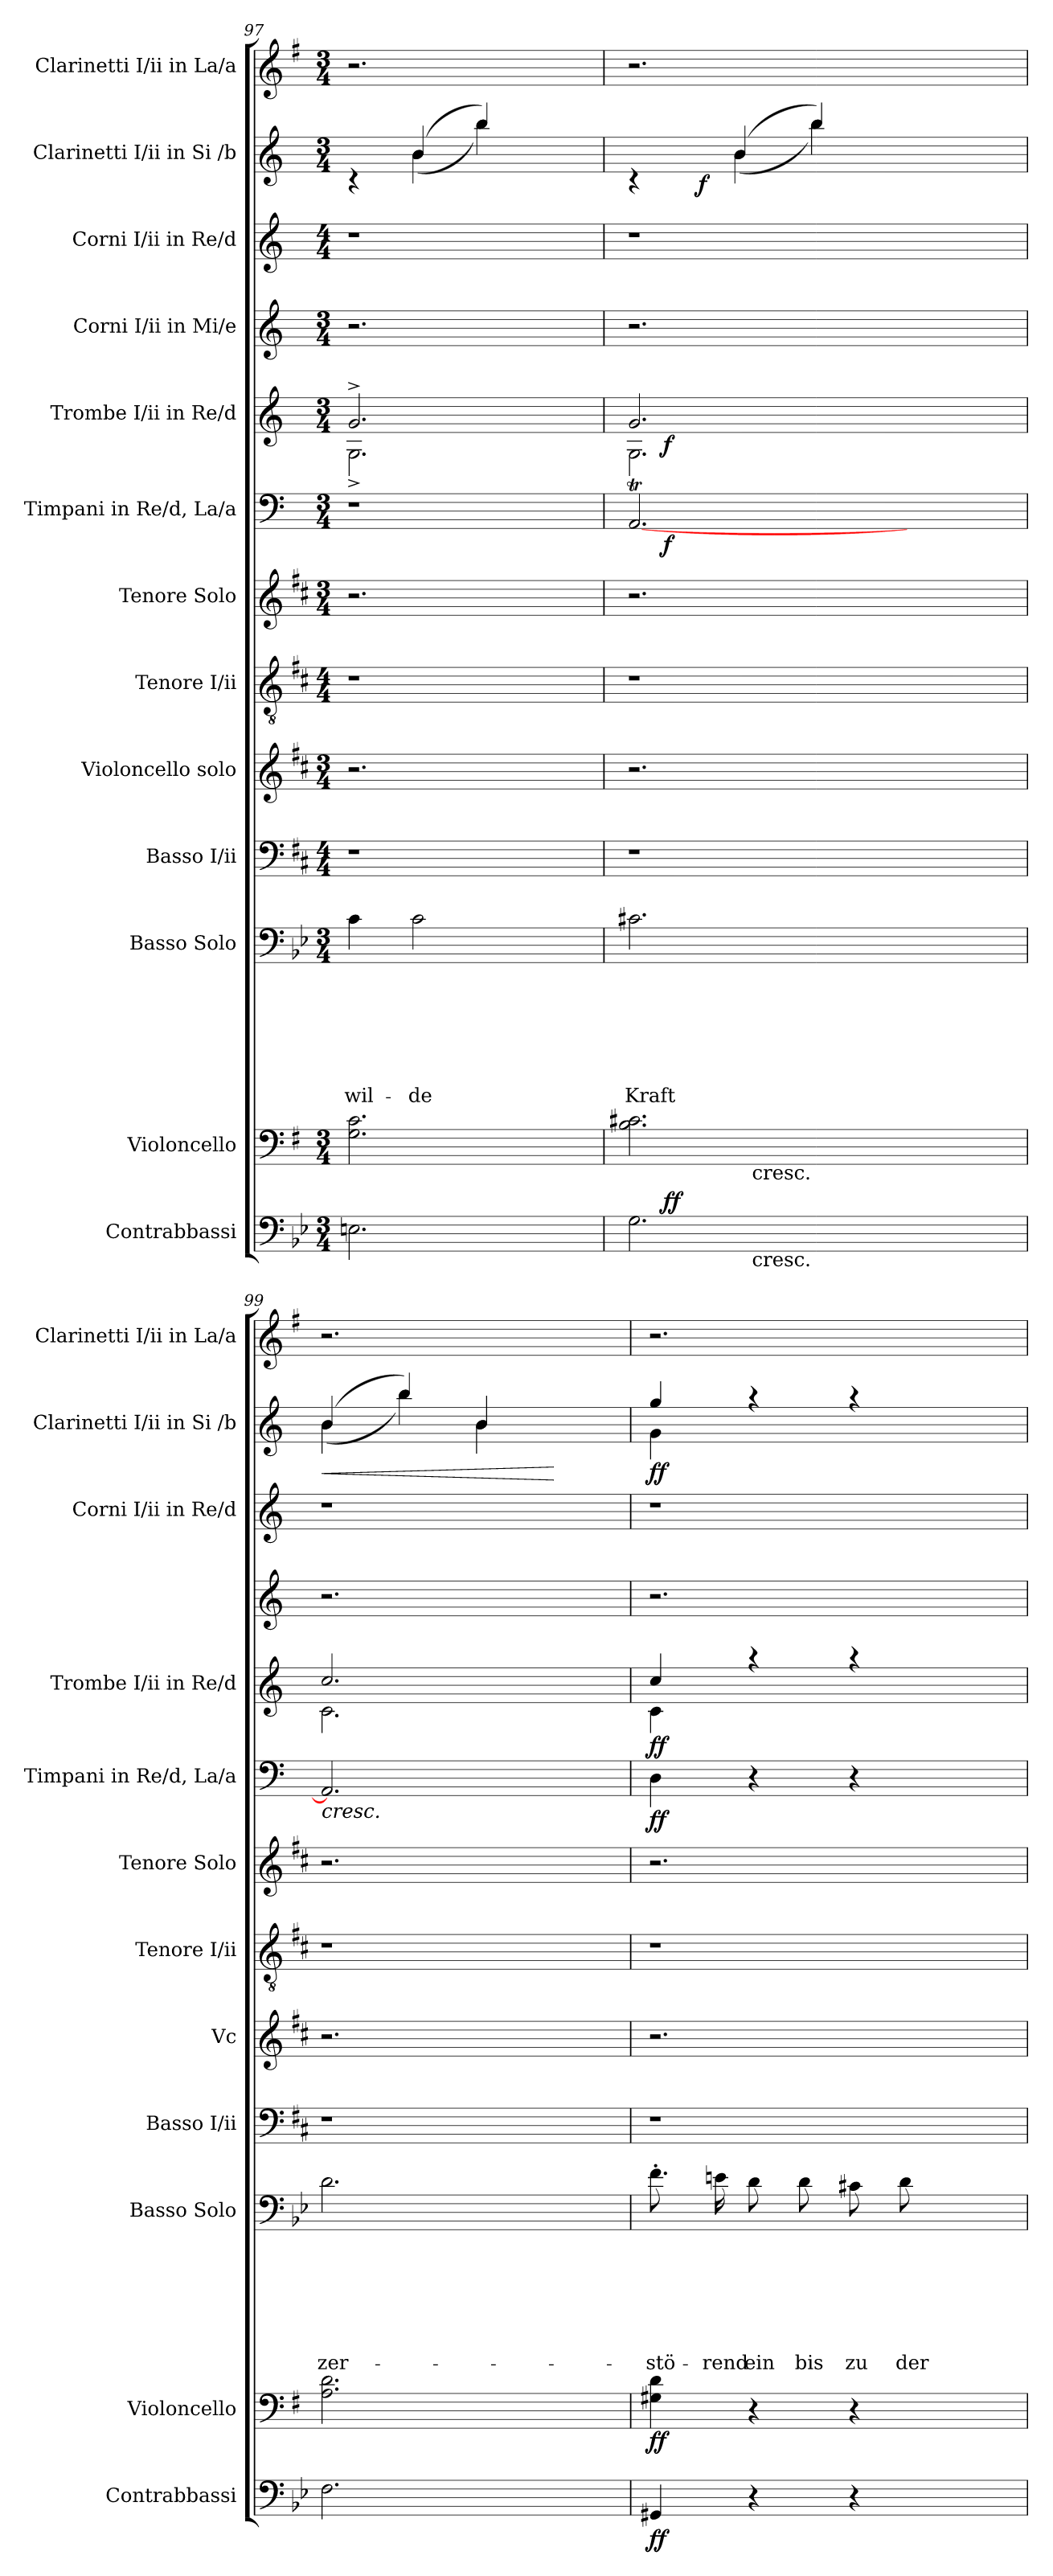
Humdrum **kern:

**kern	**dynam	**kern	**dynam	**kern	**text	**text	**text	**text	**text	**text	**text	**kern	**kern	**kern	**kern	**kern	**dynam	**kern	**dynam	**kern	**kern	**kern	**dynam	**kern
*part13	*part13	*part12	*part12	*part11	*part11	*part11	*part11	*part11	*part11	*part11	*part11	*part10	*part9	*part8	*part7	*part6	*part6	*part5	*part5	*part4	*part3	*part2	*part2	*part1
*staff13	*staff13	*staff12	*staff12	*staff11	*staff11	*staff11	*staff11	*staff11	*staff11	*staff11	*staff11	*staff10	*staff9	*staff8	*staff7	*staff6	*staff6	*staff5	*staff5	*staff4	*staff3	*staff2	*staff2	*staff1
*I"Contrabbassi	*	*I"Violoncello	*	*I"Basso Solo	*	*	*	*	*	*	*	*I"Basso I/ii	*I"Violoncello solo	*I"Tenore I/ii	*I"Tenore Solo	*I"Timpani in Re/d, La/a	*	*I"Trombe I/ii in Re/d	*	*I"Corni I/ii in Mi/e	*I"Corni I/ii in Re/d	*I"Clarinetti I/ii in Si /b	*	*I"Clarinetti I/ii in La/a
*I'Contrabbassi	*	*I'Violoncello	*	*I'Basso Solo	*	*	*	*	*	*	*	*I'Basso I/ii	*I'Vc	*I'Tenore I/ii	*I'Tenore Solo	*I'Timpani in Re/d, La/a	*	*I'Trombe I/ii in Re/d	*	*	*I'Corni I/ii in Re/d	*I'Clarinetti I/ii in Si /b	*	*I'Clarinetti I/ii in La/a
*clefF4	*	*clefF4	*	*clefF4	*	*	*	*	*	*	*	*clefF4	*clefG2	*clefGv2	*clefG2	*clefF4	*	*clefG2	*	*clefG2	*clefG2	*clefG2	*	*clefG2
*ITrd-2c-3	*	*ITrd-2c-3	*	*ITrd3c5	*	*	*	*	*	*	*	*ITrd-2c-3	*ITrd-2c-3	*ITrd-2c-3	*ITrd-2c-3	*ITrd-3c-5	*	*ITrd-3c-5	*	*ITrd4c7	*ITrd-3c-5	*ITrd-3c-5	*	*ITrd1c2
*k[b-e-a-d-g-]	*	*k[b-e-]	*	*k[b-]	*	*	*	*	*	*	*	*k[b-]	*k[b-]	*k[b-]	*k[b-]	*k[b-]	*	*k[b-]	*	*k[b-]	*k[b-]	*k[b-]	*	*k[b-]
*D-:	*	*B-:	*	*F:	*	*	*	*	*	*	*	*F:	*F:	*F:	*F:	*F:	*	*F:	*	*F:	*F:	*F:	*	*F:
*M3/4	*	*M3/4	*	*M3/4	*	*	*	*	*	*	*	*M4/4	*M3/4	*M4/4	*M3/4	*M3/4	*	*M3/4	*	*M3/4	*M4/4	*M3/4	*	*M3/4
=97	=97	=97	=97	=97	=97	=97	=97	=97	=97	=97	=97	=97	=97	=97	=97	=97	=97	=97	=97	=97	=97	=97	=97	=97
!	!	!	!	!	!	!	!	!	!	!	!LO:LY:b	!	!	!	!	!LO:N:vis=1	!	!	!	!	!	!	!	!
*	*	*	*	*	*	*	*	*	*	*	*	*	*	*	*	*	*	*^	*	*	*	*^	*	*
2.Gn\	.	2.B-\ 2.e-\	.	4G\	.	.	.	.	.	.	wil-	1r	2.r	1r	2.r	2.r	.	2.cc^>/	2.c^<\	.	2.r	1r	4ryy	4rc	.	2.r
!	!	!	!	!	!	!	!	!	!	!	!LO:LY:b	!	!	!	!	!	!	!	!	!	!	!	!	!	!	!
.	.	.	.	2G\	.	.	.	.	.	.	-de	.	.	.	.	.	.	.	.	.	.	.	(4ee/	(<4ee\	.	.
.	.	.	.	.	.	.	.	.	.	.	.	.	.	.	.	.	.	.	.	.	.	.	4eee/)	4eee\)	.	.
4ryy	.	4ryy	.	4ryy	.	.	.	.	.	.	.	.	4ryy	.	4ryy	4ryy	.	4ryy	4ryy	.	4ryy	.	4ryy	4ryy	.	4ryy
=98	=98	=98	=98	=98	=98	=98	=98	=98	=98	=98	=98	=98	=98	=98	=98	=98	=98	=98	=98	=98	=98	=98	=98	=98	=98	=98
!	!	!	!	!	!	!	!	!	!	!	!LO:LY:b	!	!	!	!	!	!	!	!	!	!	!	!	!	!	!
*^	*	*^	*	*	*	*	*	*	*	*	*	*	*	*	*	*^	*	*	*^	*	*	*	*	*^	*	*
*	*^	*	*	*	*	*	*	*	*	*	*	*	*	*	*	*	*	*	*	*	*	*	*	*	*	*	*	*	*	*	*
2.B-\	16.ryy	4ryy	.	2.d\ 2.en\	4ryy	.	2.G#X\	.	.	.	.	.	.	Kraft	1r	2.r	1r	2.r	[<2.DT/	16.ryy	.	2.cc/	2.c\	16.ryy	.	2.r	1r	4ryy	4rc	8ryy	.	2.r
!	!	!	!LO:DY:a	!	!	!	!	!	!	!	!	!	!	!	!	!	!	!	!	!	!	!	!	!	!	!	!	!	!	!	!	!
!	!	!	!LO:DY:n=1:b	!	!	!	!	!	!	!	!	!	!	!	!	!	!	!	!	!	!LO:DY:b	!	!	!	!LO:DY:b	!	!	!	!	!	!	!
.	2ryy	.	f f	.	.	.	.	.	.	.	.	.	.	.	.	.	.	.	.	2ryy	f	.	.	2ryy	f	.	.	.	.	.	.	.
.	.	.	.	.	.	.	.	.	.	.	.	.	.	.	.	.	.	.	.	.	.	.	.	.	.	.	.	.	.	32ryy	.	.
!	!	!	!	!	!	!	!	!	!	!	!	!	!	!	!	!	!	!	!	!	!	!	!	!	!	!	!	!	!	!	!LO:DY:b	!
.	.	.	.	.	.	.	.	.	.	.	.	.	.	.	.	.	.	.	.	.	.	.	.	.	.	.	.	.	.	2ryy	f	.
.	.	32ryy	.	.	32ryy	.	.	.	.	.	.	.	.	.	.	.	.	.	.	.	.	.	.	.	.	.	.	(4ee/	(<4ee\	.	.	.
!	!	!	!	!	!LO:TX:b:t=cresc.	!	!	!	!	!	!	!	!	!	!	!	!	!	!	!	!	!	!	!	!	!	!	!	!	!	!	!
!	!	!LO:TX:b:t=cresc.	!	!	!	!	!	!	!	!	!	!	!	!	!	!	!	!	!	!	!	!	!	!	!	!	!	!	!	!	!	!
.	.	2ryy	.	.	2ryy	.	.	.	.	.	.	.	.	.	.	.	.	.	.	.	.	.	.	.	.	.	.	.	.	.	.	.
.	.	.	.	.	.	.	.	.	.	.	.	.	.	.	.	.	.	.	.	.	.	.	.	.	.	.	.	4eee/)	4eee\)	.	.	.
.	4ryy	.	.	.	.	.	.	.	.	.	.	.	.	.	.	.	.	.	.	4ryy	.	.	.	4ryy	.	.	.	.	.	.	.	.
.	.	.	.	.	.	.	.	.	.	.	.	.	.	.	.	.	.	.	.	.	.	.	.	.	.	.	.	.	.	4ryy	.	.
4ryy	.	.	.	4ryy	.	.	4ryy	.	.	.	.	.	.	.	.	4ryy	.	4ryy	4ryy	.	.	4ryy	4ryy	.	.	4ryy	.	4ryy	4ryy	.	.	4ryy
.	.	8..ryy	.	.	8..ryy	.	.	.	.	.	.	.	.	.	.	.	.	.	.	.	.	.	.	.	.	.	.	.	.	.	.	.
.	8ryy	.	.	.	.	.	.	.	.	.	.	.	.	.	.	.	.	.	.	8ryy	.	.	.	8ryy	.	.	.	.	.	.	.	.
.	.	.	.	.	.	.	.	.	.	.	.	.	.	.	.	.	.	.	.	.	.	.	.	.	.	.	.	.	.	16.ryy	.	.
.	32ryy	.	.	.	.	.	.	.	.	.	.	.	.	.	.	.	.	.	.	32ryy	.	.	.	32ryy	.	.	.	.	.	.	.	.
=99	=99	=99	=99	=99	=99	=99	=99	=99	=99	=99	=99	=99	=99	=99	=99	=99	=99	=99	=99	=99	=99	=99	=99	=99	=99	=99	=99	=99	=99	=99	=99	=99
!	!	!	!	!	!	!	!	!	!	!	!	!	!	!LO:LY:b	!	!	!	!	!	!	!LO:HP:b	!	!	!	!	!	!	!	!	!	!LO:HP:b	!
*v	*v	*v	*	*	*	*	*	*	*	*	*	*	*	*	*	*	*	*	*v	*v	*	*	*v	*v	*	*	*	*	*v	*v	*	*
*	*	*v	*v	*	*	*	*	*	*	*	*	*	*	*	*	*	*	*	*	*	*	*	*	*	*	*	*
2.A-\	.	2.c\ 2.f\	.	2.A\	.	.	.	.	.	.	zer-	1r	2.r	1r	2.r	2.D/]	<	2.ff/	2.f\	.	2.r	1r	(4ee/	(<4ee\	<	2.r
.	.	.	.	.	.	.	.	.	.	.	.	.	.	.	.	.	.	.	.	.	.	.	4eee/)	4eee\)	.	.
.	.	.	.	.	.	.	.	.	.	.	.	.	.	.	.	.	.	.	.	.	.	.	4ee/	4ee\	.	.
4ryy	.	4ryy	.	4ryy	.	.	.	.	.	.	.	.	4ryy	.	4ryy	4ryy	.	4ryy	4ryy	.	4ryy	.	4ryy	4ryy	[	4ryy
=100	=100	=100	=100	=100	=100	=100	=100	=100	=100	=100	=100	=100	=100	=100	=100	=100	=100	=100	=100	=100	=100	=100	=100	=100	=100	=100
!	!LO:DY:b	!	!LO:DY:b	!	!	!	!	!	!	!	!LO:LY:b	!	!	!	!	!	!LO:DY:b	!	!	!LO:DY:b	!	!	!	!	!LO:DY:b	!
4BBn/	ff	4Bn\ 4f\	ff	8.c'>\	.	.	.	.	.	.	-stö-	1r	2.r	1r	2.r	4G\	ff	4ff/	4f\	ff	2.r	1r	4ccc/	4cc\	ff	2.r
!	!	!	!	!	!	!	!	!	!	!	!LO:LY:b	!	!	!	!	!	!	!	!	!	!	!	!	!	!	!
.	.	.	.	16Bn\	.	.	.	.	.	.	-rend	.	.	.	.	.	.	.	.	.	.	.	.	.	.	.
!	!	!	!	!	!	!	!	!	!	!	!LO:LY:b	!	!	!	!	!	!	!	!	!	!	!	!	!	!	!
4r	.	4r	.	8A\	.	.	.	.	.	.	ein	.	.	.	.	4r	[	4raa	4ryy	.	.	.	4raa	4ryy	.	.
!	!	!	!	!	!	!	!	!	!	!	!LO:LY:b	!	!	!	!	!	!	!	!	!	!	!	!	!	!	!
.	.	.	.	8A\	.	.	.	.	.	.	bis	.	.	.	.	.	.	.	.	.	.	.	.	.	.	.
!	!	!	!	!	!	!	!	!	!	!	!LO:LY:b	!	!	!	!	!	!	!	!	!	!	!	!	!	!	!
4r	.	4r	.	8G#X\	.	.	.	.	.	.	zu	.	.	.	.	4r	.	4raa	2ryy	.	.	.	4raa	2ryy	.	.
!	!	!	!	!	!	!	!	!	!	!	!LO:LY:b	!	!	!	!	!	!	!	!	!	!	!	!	!	!	!
.	.	.	.	8A\	.	.	.	.	.	.	der	.	.	.	.	.	.	.	.	.	.	.	.	.	.	.
4ryy	.	4ryy	.	4ryy	.	.	.	.	.	.	.	.	4ryy	.	4ryy	4ryy	.	4ryy	.	.	4ryy	.	4ryy	.	.	4ryy
*	*	*	*	*	*	*	*	*	*	*	*	*	*	*	*	*	*	*v	*v	*	*	*	*v	*v	*	*
=	=	=	=	=	=	=	=	=	=	=	=	=	=	=	=	=	=	=	=	=	=	=	=	=
*-	*-	*-	*-	*-	*-	*-	*-	*-	*-	*-	*-	*-	*-	*-	*-	*-	*-	*-	*-	*-	*-	*-	*-	*-
